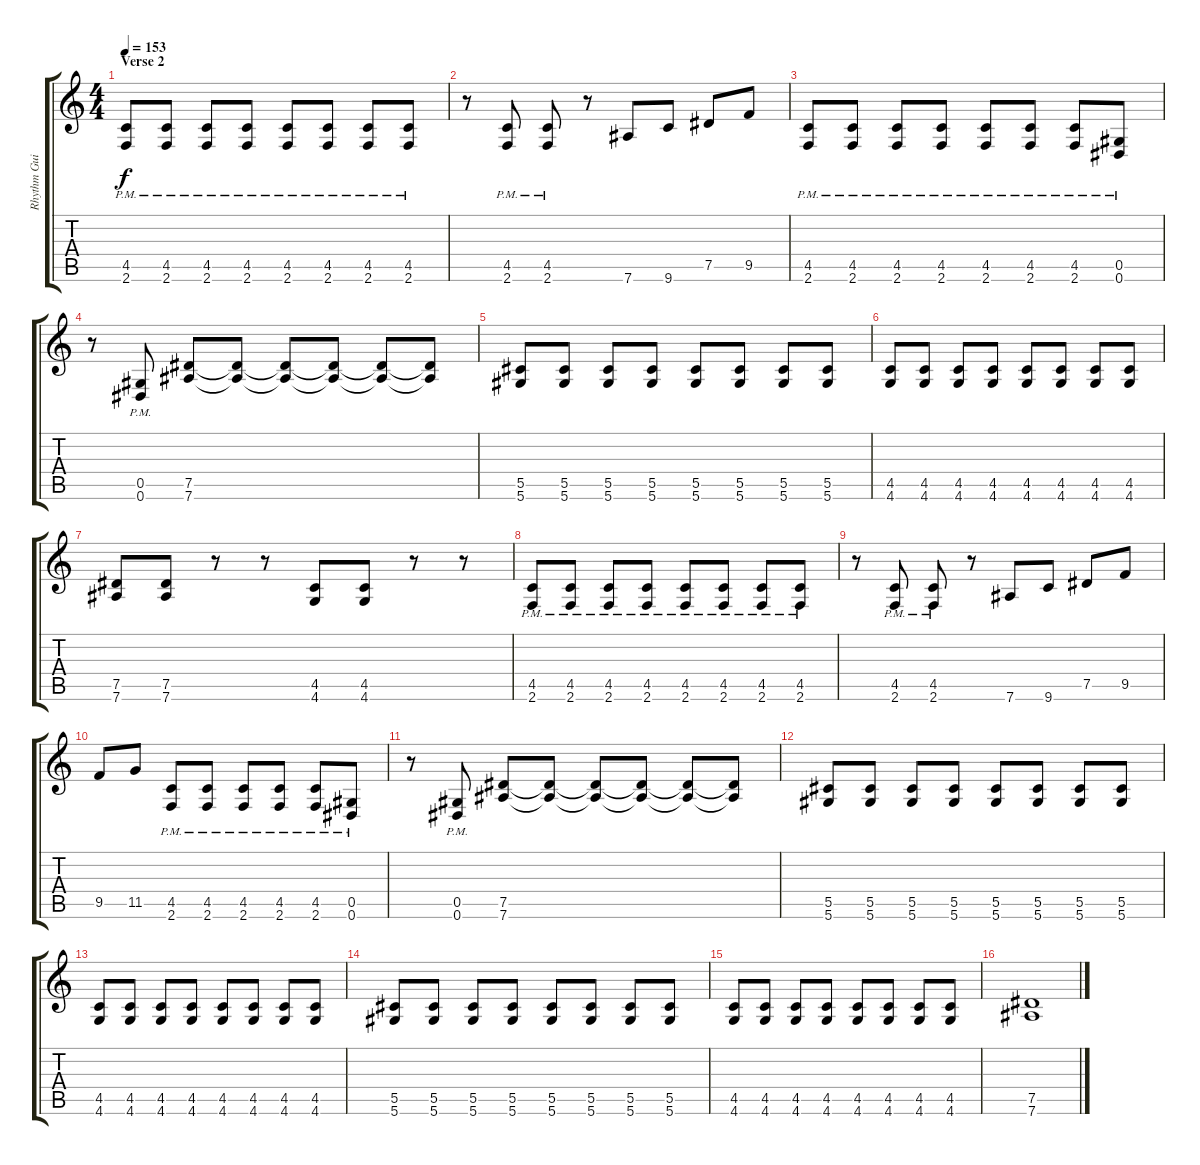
\track ("Rhythm Guitar" "Rhythm Gui") {instrument distortionguitar}
\staff {score tabs}
\tuning (Eb4 Bb3 Gb3 Db3 Ab2 Eb2) {hide}
\ts (4 4)
\section ("" "Verse 2")
\tempo 153
\clef g2
\ks c
(4.5{pm} 2.6{pm}).8{dy f} (4.5{pm} 2.6{pm}).8 (4.5{pm} 2.6{pm}).8 (4.5{pm} 2.6{pm}).8 (4.5{pm} 2.6{pm}).8 (4.5{pm} 2.6{pm}).8 (4.5{pm} 2.6{pm}).8 (4.5{pm} 2.6{pm}).8 |
r.8 (4.5{pm} 2.6{pm}).8 (4.5{pm} 2.6{pm}).8 r.8 7.6.8 9.6.8 7.5.8 9.5.8 |
(4.5{pm} 2.6{pm}).8 (4.5{pm} 2.6{pm}).8 (4.5{pm} 2.6{pm}).8 (4.5{pm} 2.6{pm}).8 (4.5{pm} 2.6{pm}).8 (4.5{pm} 2.6{pm}).8 (4.5{pm} 2.6{pm}).8 (0.5{pm} 0.6{pm}).8 |
r.8 (0.5{pm} 0.6{pm}).8 (7.5 7.6).8 (7.5{t} 7.6{t}).8 (7.5{t} 7.6{t}).8 (7.5{t} 7.6{t}).8 (7.5{t} 7.6{t}).8 (7.5{t} 7.6{t}).8 |
(5.5 5.6).8 (5.5 5.6).8 (5.5 5.6).8 (5.5 5.6).8 (5.5 5.6).8 (5.5 5.6).8 (5.5 5.6).8 (5.5 5.6).8 |
(4.5 4.6).8 (4.5 4.6).8 (4.5 4.6).8 (4.5 4.6).8 (4.5 4.6).8 (4.5 4.6).8 (4.5 4.6).8 (4.5 4.6).8 |
(7.5 7.6).8 (7.5 7.6).8 r.8 r.8 (4.5 4.6).8 (4.5 4.6).8 r.8 r.8 |
(4.5{pm} 2.6{pm}).8 (4.5{pm} 2.6{pm}).8 (4.5{pm} 2.6{pm}).8 (4.5{pm} 2.6{pm}).8 (4.5{pm} 2.6{pm}).8 (4.5{pm} 2.6{pm}).8 (4.5{pm} 2.6{pm}).8 (4.5{pm} 2.6{pm}).8 |
r.8 (4.5{pm} 2.6{pm}).8 (4.5{pm} 2.6{pm}).8 r.8 7.6.8 9.6.8 7.5.8 9.5.8 |
9.5.8 11.5.8 (4.5{pm} 2.6{pm}).8 (4.5{pm} 2.6{pm}).8 (4.5{pm} 2.6{pm}).8 (4.5{pm} 2.6{pm}).8 (4.5{pm} 2.6{pm}).8 (0.5{pm} 0.6{pm}).8 |
r.8 (0.5{pm} 0.6{pm}).8 (7.5 7.6).8 (7.5{t} 7.6{t}).8 (7.5{t} 7.6{t}).8 (7.5{t} 7.6{t}).8 (7.5{t} 7.6{t}).8 (7.5{t} 7.6{t}).8 |
(5.5 5.6).8 (5.5 5.6).8 (5.5 5.6).8 (5.5 5.6).8 (5.5 5.6).8 (5.5 5.6).8 (5.5 5.6).8 (5.5 5.6).8 |
(4.5 4.6).8 (4.5 4.6).8 (4.5 4.6).8 (4.5 4.6).8 (4.5 4.6).8 (4.5 4.6).8 (4.5 4.6).8 (4.5 4.6).8 |
(5.5 5.6).8 (5.5 5.6).8 (5.5 5.6).8 (5.5 5.6).8 (5.5 5.6).8 (5.5 5.6).8 (5.5 5.6).8 (5.5 5.6).8 |
(4.5 4.6).8 (4.5 4.6).8 (4.5 4.6).8 (4.5 4.6).8 (4.5 4.6).8 (4.5 4.6).8 (4.5 4.6).8 (4.5 4.6).8 |
(7.5 7.6).1
